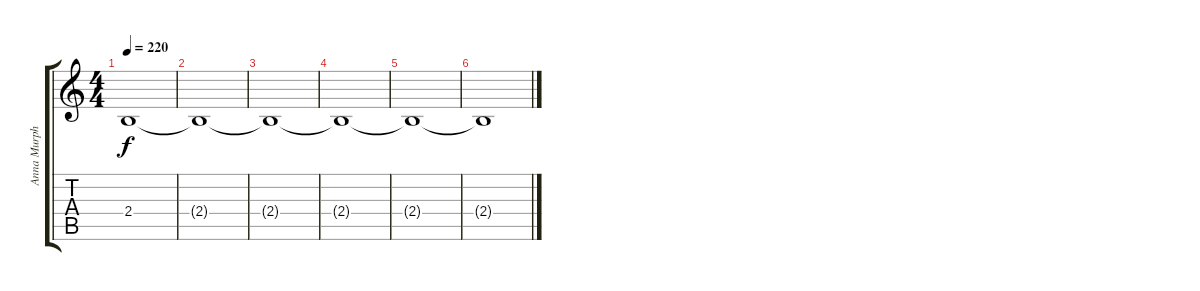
\track ("Anna Murphy" "Anna Murph") {instrument contrabass}
\staff {score tabs}
\tuning (B3 Gb3 D3 A2 E2 B1) {hide}
\ts (4 4)
\tempo 220
\clef g2
\ks c
2.4{t}.1{dy f} |
2.4{t}.1 |
2.4{t}.1{volume 0} |
2.4{t}.1 |
2.4{t}.1 |
2.4{t}.1
